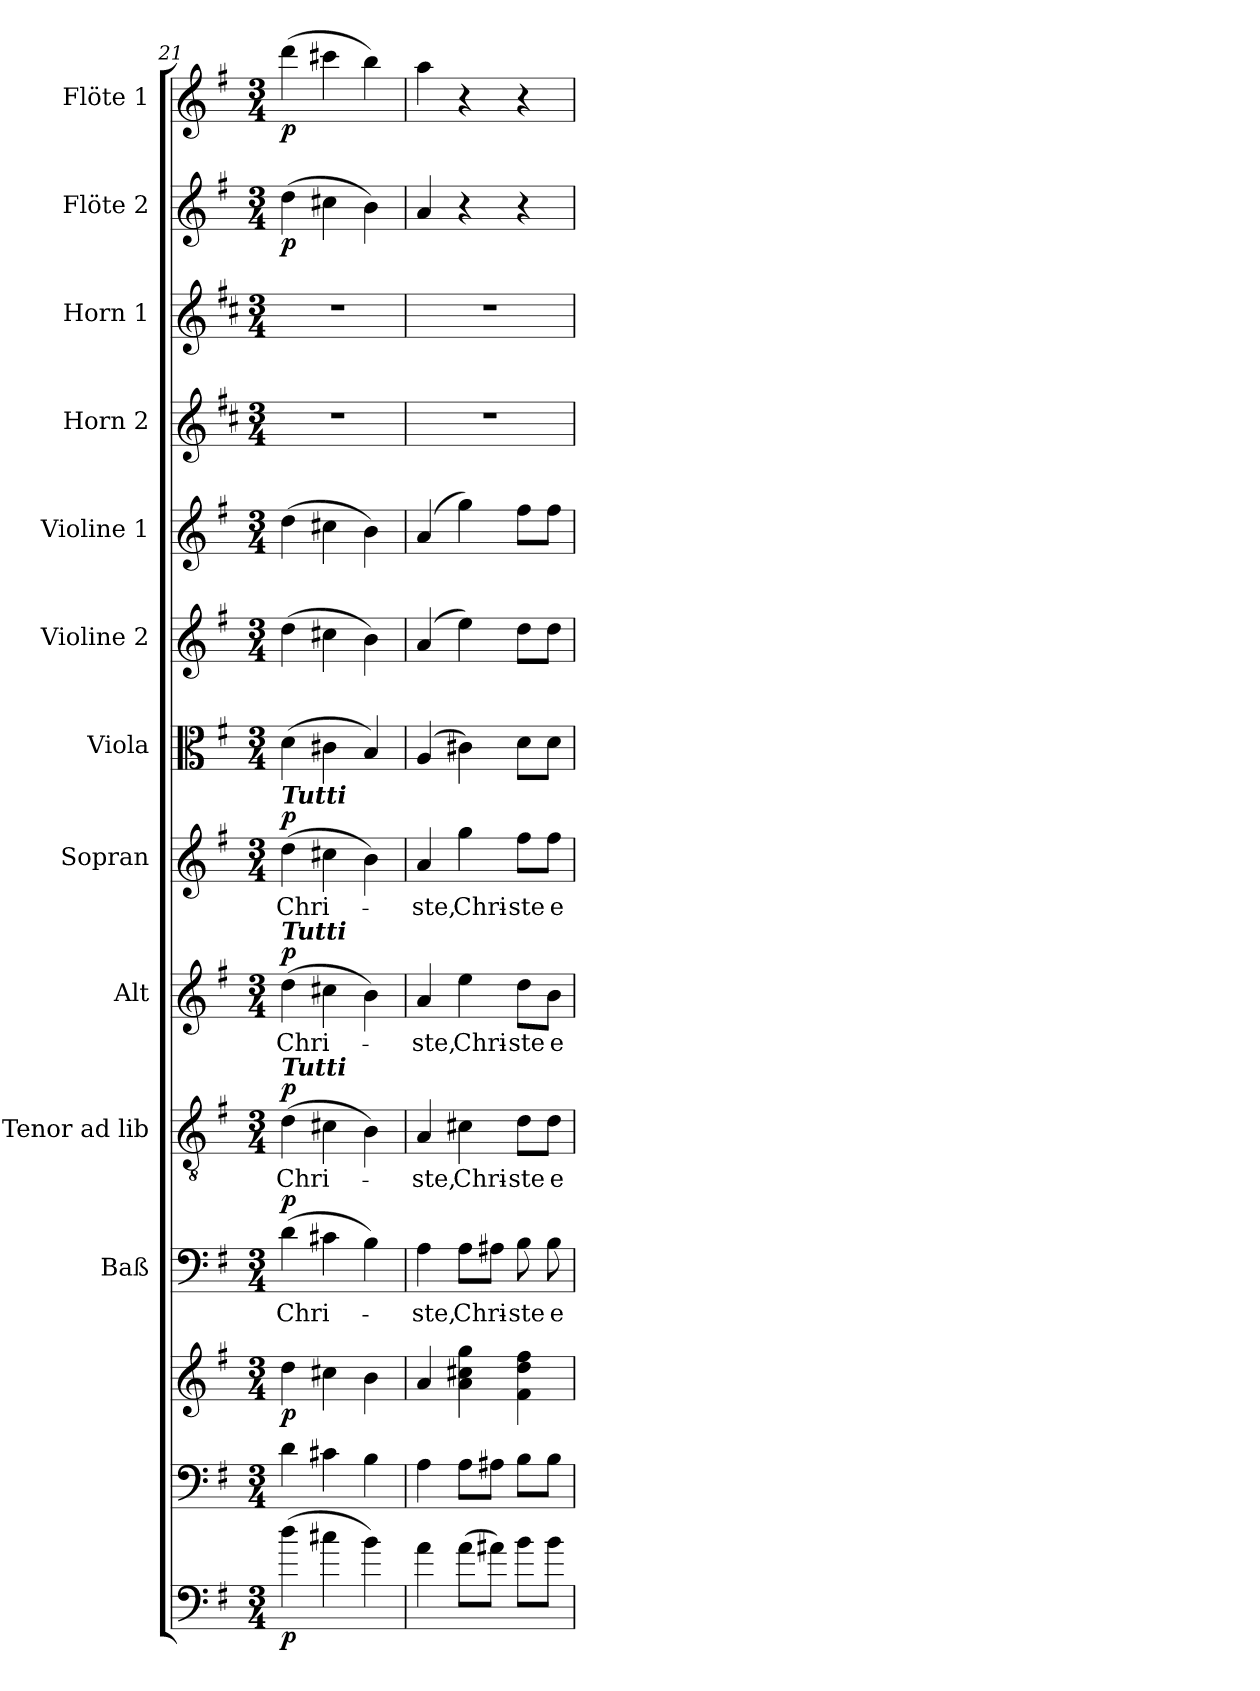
**kern	**dynam	**kern	**kern	**dynam	**kern	**text	**dynam	**kern	**text	**dynam	**kern	**text	**dynam	**kern	**text	**dynam	**kern	**kern	**kern	**kern	**kern	**kern	**dynam	**kern	**dynam
*part13	*part13	*part12	*part12	*part12	*part11	*part11	*part11	*part10	*part10	*part10	*part9	*part9	*part9	*part8	*part8	*part8	*part7	*part6	*part5	*part4	*part3	*part2	*part2	*part1	*part1
*staff14	*staff14	*staff13	*staff12	*staff12/13	*staff11	*staff11	*staff11	*staff10	*staff10	*staff10	*staff9	*staff9	*staff9	*staff8	*staff8	*staff8	*staff7	*staff6	*staff5	*staff4	*staff3	*staff2	*staff2	*staff1	*staff1
*	*	*	*	*	*I"Baß	*	*	*I"Tenor ad lib	*	*	*I"Alt	*	*	*I"Sopran	*	*	*I"Viola	*I"Violine 2	*I"Violine 1	*I"Horn 2	*I"Horn 1	*I"Flöte 2	*	*I"Flöte 1	*
*	*	*	*	*	*I'Baß	*	*	*I'Ten	*	*	*I'Alt	*	*	*I'Sop	*	*	*I'Vla.	*I'Vln. 2	*I'Vln. 1	*I'Hrn. 2	*I'Hrn. 1	*I'Fl. 2	*	*I'Fl. 1	*
*clefF4	*	*clefF4	*clefG2	*	*clefF4	*	*	*clefGv2	*	*	*clefG2	*	*	*clefG2	*	*	*clefC3	*clefG2	*clefG2	*clefG2	*clefG2	*clefG2	*	*clefG2	*
*ITrd7c12	*	*	*	*	*	*	*	*	*	*	*	*	*	*	*	*	*	*	*	*ITrd4c7	*ITrd4c7	*	*	*	*
*k[f#]	*	*k[f#]	*k[f#]	*	*k[f#]	*	*	*k[f#]	*	*	*k[f#]	*	*	*k[f#]	*	*	*k[f#]	*k[f#]	*k[f#]	*k[f#]	*k[f#]	*k[f#]	*	*k[f#]	*
*G:	*	*G:	*G:	*	*G:	*	*	*G:	*	*	*G:	*	*	*G:	*	*	*G:	*G:	*G:	*G:	*G:	*G:	*	*G:	*
*M3/4	*	*M3/4	*M3/4	*	*M3/4	*	*	*M3/4	*	*	*M3/4	*	*	*M3/4	*	*	*M3/4	*M3/4	*M3/4	*M3/4	*M3/4	*M3/4	*	*M3/4	*
=21	=21	=21	=21	=21	=21	=21	=21	=21	=21	=21	=21	=21	=21	=21	=21	=21	=21	=21	=21	=21	=21	=21	=21	=21	=21
!	!	!	!	!	!	!	!	!	!	!	!	!	!	!LO:TX:a:Bi:t=Tutti	!	!	!	!	!	!	!	!	!	!	!
!	!	!	!	!	!	!	!	!	!	!	!LO:TX:a:Bi:t=Tutti	!	!	!	!	!	!	!	!	!	!	!	!	!	!
!	!	!	!	!	!	!	!	!LO:TX:a:Bi:t=Tutti	!	!	!	!	!	!	!	!	!	!	!	!	!	!	!	!	!
!	!LO:DY:b	!	!	!LO:DY:b	!	!LO:LY:b	!LO:DY:a	!	!LO:LY:b	!LO:DY:a	!	!LO:LY:b	!LO:DY:a	!	!LO:LY:b	!LO:DY:a	!	!	!	!	!	!	!LO:DY:b	!	!LO:DY:b
(>4d\	p	4d\	4dd\	p	(>4d\	Chri-	p	(>4d\	Chri-	p	(>4dd\	Chri-	p	(>4dd\	Chri-	p	(>4d\	(>4dd\	(>4dd\	2.r	2.r	(>4dd\	p	(>4ddd\	p
4c#X\	.	4c#X\	4cc#X\	.	4c#X\	.	.	4c#X\	.	.	4cc#X\	.	.	4cc#X\	.	.	4c#X\	4cc#X\	4cc#X\	.	.	4cc#X\	.	4ccc#X\	.
4B\)	.	4B\	4b\	.	4B\)	.	.	4B\)	.	.	4b\)	.	.	4b\)	.	.	4B/)	4b\)	4b\)	.	.	4b\)	.	4bb\)	.
=22	=22	=22	=22	=22	=22	=22	=22	=22	=22	=22	=22	=22	=22	=22	=22	=22	=22	=22	=22	=22	=22	=22	=22	=22	=22
!	!	!	!	!	!	!LO:LY:b	!	!	!LO:LY:b	!	!	!LO:LY:b	!	!	!LO:LY:b	!	!	!	!	!	!	!	!	!	!
4A\	.	4A\	4a/	.	4A\	-ste,	.	4A/	-ste,	.	4a/	-ste,	.	4a/	-ste,	.	(4A/	(4a/	(4a/	2.r	2.r	4a/	.	4aa\	.
!	!	!	!	!	!	!LO:LY:b	!	!	!LO:LY:b	!	!	!LO:LY:b	!	!	!LO:LY:b	!	!	!	!	!	!	!	!	!	!
(>8A\L	.	8A\L	4a\ 4cc#X\ 4gg\	.	8A\L	Chri-	.	4c#X\	Chri-	.	4ee\	Chri-	.	4gg\	Chri-	.	4c#X\)	4ee\)	4gg\)	.	.	4r	.	4r	.
8A#X\J)	.	8A#X\J	.	.	8A#X\J	.	.	.	.	.	.	.	.	.	.	.	.	.	.	.	.	.	.	.	.
!	!	!	!	!	!	!LO:LY:b	!	!	!LO:LY:b	!	!	!LO:LY:b	!	!	!LO:LY:b	!	!	!	!	!	!	!	!	!	!
8B\L	.	8B\L	4f#\ 4dd\ 4ff#\	.	8B\	-ste	.	8d\L	-ste	.	8dd\L	-ste	.	8ff#\L	-ste	.	8d\L	8dd\L	8ff#\L	.	.	4r	.	4r	.
!	!	!	!	!	!	!LO:LY:b	!	!	!LO:LY:b	!	!	!LO:LY:b	!	!	!LO:LY:b	!	!	!	!	!	!	!	!	!	!
8B\J	.	8B\J	.	.	8B\	e-	.	8d\J	e-	.	8b\J	e-	.	8ff#\J	e-	.	8d\J	8dd\J	8ff#\J	.	.	.	.	.	.
=	=	=	=	=	=	=	=	=	=	=	=	=	=	=	=	=	=	=	=	=	=	=	=	=	=
*-	*-	*-	*-	*-	*-	*-	*-	*-	*-	*-	*-	*-	*-	*-	*-	*-	*-	*-	*-	*-	*-	*-	*-	*-	*-
